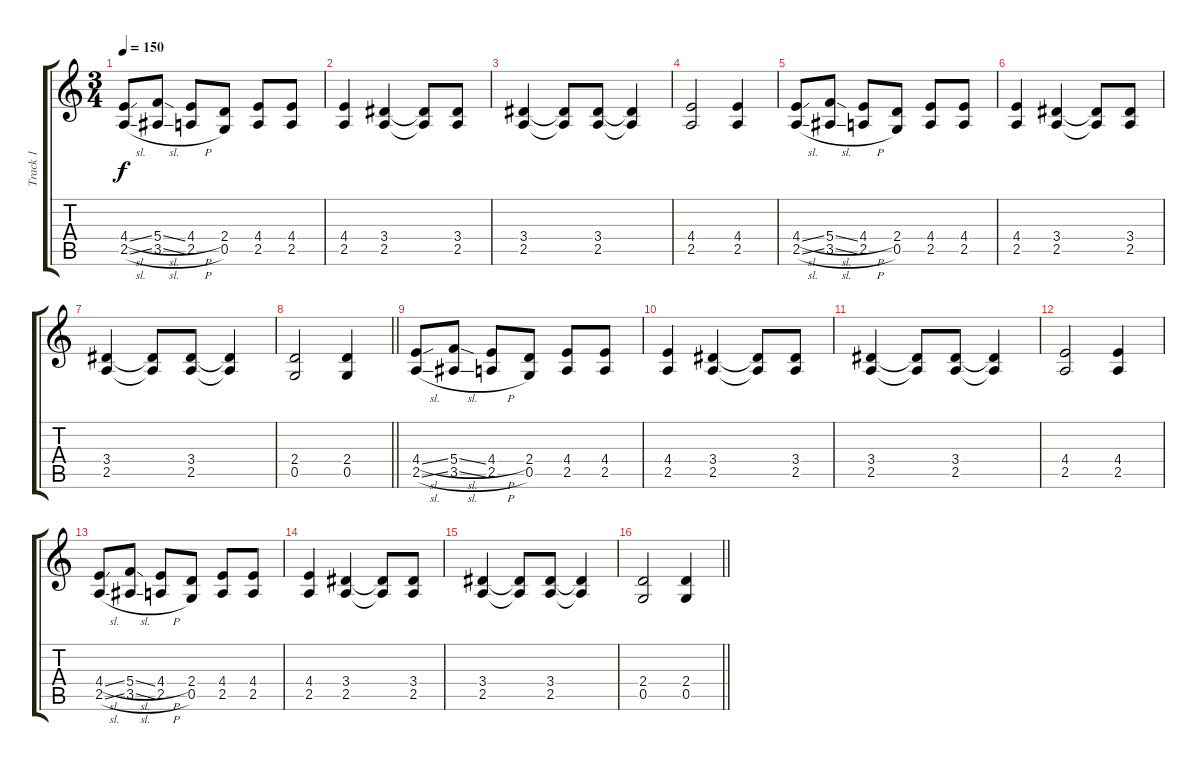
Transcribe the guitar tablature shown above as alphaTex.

\track ("Track 1" "Track 1") {instrument electricguitarjazz}
\staff {score tabs}
\tuning (D4 A3 F3 C3 G2 D2) {hide}
\ts (3 4)
\tempo 150
\clef g2
\ks c
(4.4{sl} 2.5{sl}).8{dy f} (5.4{sl} 3.5{sl}).8 (4.4{h} 2.5{h}).8 (2.4 0.5).8 (4.4 2.5).8 (4.4 2.5).8 |
(4.4 2.5).4 (3.4 2.5).4 (3.4{t} 2.5{t}).8 (3.4 2.5).8 |
(3.4 2.5).4 (3.4{t} 2.5{t}).8 (3.4 2.5).8 (3.4{t} 2.5{t}).4 |
(4.4 2.5).2 (4.4 2.5).4 |
(4.4{sl} 2.5{sl}).8 (5.4{sl} 3.5{sl}).8 (4.4{h} 2.5{h}).8 (2.4 0.5).8 (4.4 2.5).8 (4.4 2.5).8 |
(4.4 2.5).4 (3.4 2.5).4 (3.4{t} 2.5{t}).8 (3.4 2.5).8 |
(3.4 2.5).4 (3.4{t} 2.5{t}).8 (3.4 2.5).8 (3.4{t} 2.5{t}).4 |
\barLineRight lightlight
(2.4 0.5).2 (2.4 0.5).4 |
(4.4{sl} 2.5{sl}).8 (5.4{sl} 3.5{sl}).8 (4.4{h} 2.5{h}).8 (2.4 0.5).8 (4.4 2.5).8 (4.4 2.5).8 |
(4.4 2.5).4 (3.4 2.5).4 (3.4{t} 2.5{t}).8 (3.4 2.5).8 |
(3.4 2.5).4 (3.4{t} 2.5{t}).8 (3.4 2.5).8 (3.4{t} 2.5{t}).4 |
(4.4 2.5).2 (4.4 2.5).4 |
(4.4{sl} 2.5{sl}).8 (5.4{sl} 3.5{sl}).8 (4.4{h} 2.5{h}).8 (2.4 0.5).8 (4.4 2.5).8 (4.4 2.5).8 |
(4.4 2.5).4 (3.4 2.5).4 (3.4{t} 2.5{t}).8 (3.4 2.5).8 |
(3.4 2.5).4 (3.4{t} 2.5{t}).8 (3.4 2.5).8 (3.4{t} 2.5{t}).4 |
\barLineRight lightlight
(2.4 0.5).2 (2.4 0.5).4
